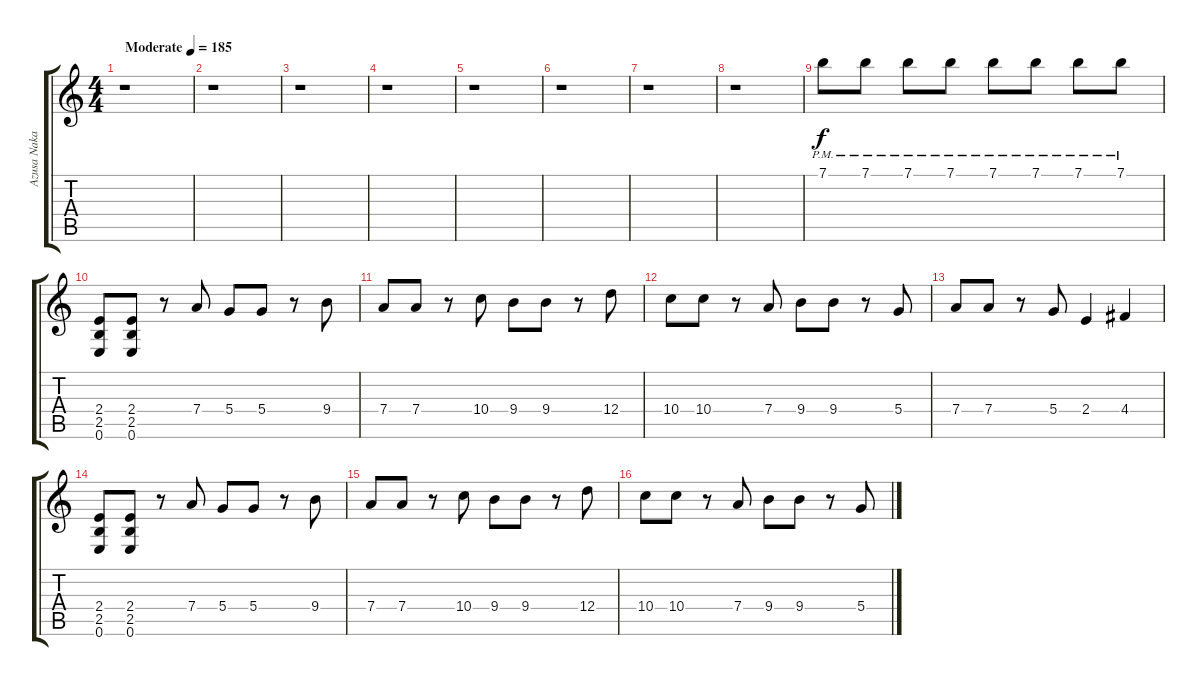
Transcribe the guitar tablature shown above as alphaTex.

\track ("Azusa Nakano" "Azusa Naka") {instrument overdrivenguitar}
\staff {score tabs}
\tuning (E4 B3 G3 D3 A2 E2) {hide}
\ts (4 4)
\tempo (185 "Moderate")
\clef g2
\ks c
r.1{dy f instrument overdrivenguitar} |
r.1 |
r.1 |
r.1 |
r.1 |
r.1 |
r.1 |
r.1 |
7.1{pm}.8 7.1{pm}.8 7.1{pm}.8 7.1{pm}.8 7.1{pm}.8 7.1{pm}.8 7.1{pm}.8 7.1{pm}.8 |
(2.4 2.5 0.6).8 (2.4 2.5 0.6).8 r.8 7.4.8 5.4.8 5.4.8 r.8 9.4.8 |
7.4.8 7.4.8 r.8 10.4.8 9.4.8 9.4.8 r.8 12.4.8 |
10.4.8 10.4.8 r.8 7.4.8 9.4.8 9.4.8 r.8 5.4.8 |
7.4.8 7.4.8 r.8 5.4.8 2.4.4 4.4.4 |
(2.4 2.5 0.6).8 (2.4 2.5 0.6).8 r.8 7.4.8 5.4.8 5.4.8 r.8 9.4.8 |
7.4.8 7.4.8 r.8 10.4.8 9.4.8 9.4.8 r.8 12.4.8 |
10.4.8 10.4.8 r.8 7.4.8 9.4.8 9.4.8 r.8 5.4.8
